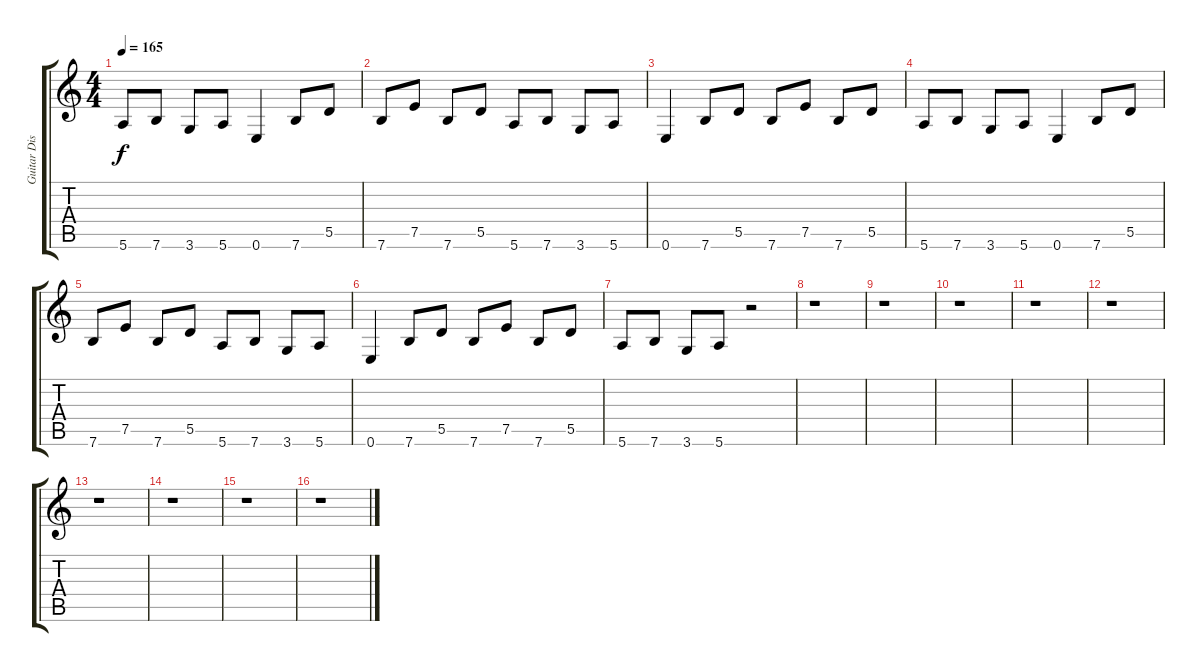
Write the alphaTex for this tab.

\track ("Guitar Dis" "Guitar Dis") {instrument distortionguitar}
\staff {score tabs}
\tuning (E4 B3 G3 D3 A2 E2) {hide}
\ts (4 4)
\tempo 165
\clef g2
\ks c
5.6.8{dy f} 7.6.8 3.6.8 5.6.8 0.6.4 7.6.8 5.5.8 |
7.6.8 7.5.8 7.6.8 5.5.8 5.6.8 7.6.8 3.6.8 5.6.8 |
0.6.4 7.6.8 5.5.8 7.6.8 7.5.8 7.6.8 5.5.8 |
5.6.8 7.6.8 3.6.8 5.6.8 0.6.4 7.6.8 5.5.8 |
7.6.8 7.5.8 7.6.8 5.5.8 5.6.8 7.6.8 3.6.8 5.6.8 |
0.6.4 7.6.8 5.5.8 7.6.8 7.5.8 7.6.8 5.5.8 |
5.6.8 7.6.8 3.6.8 5.6.8 r.2 |
r.1 |
r.1 |
r.1 |
r.1 |
r.1 |
r.1 |
r.1 |
r.1 |
r.1
